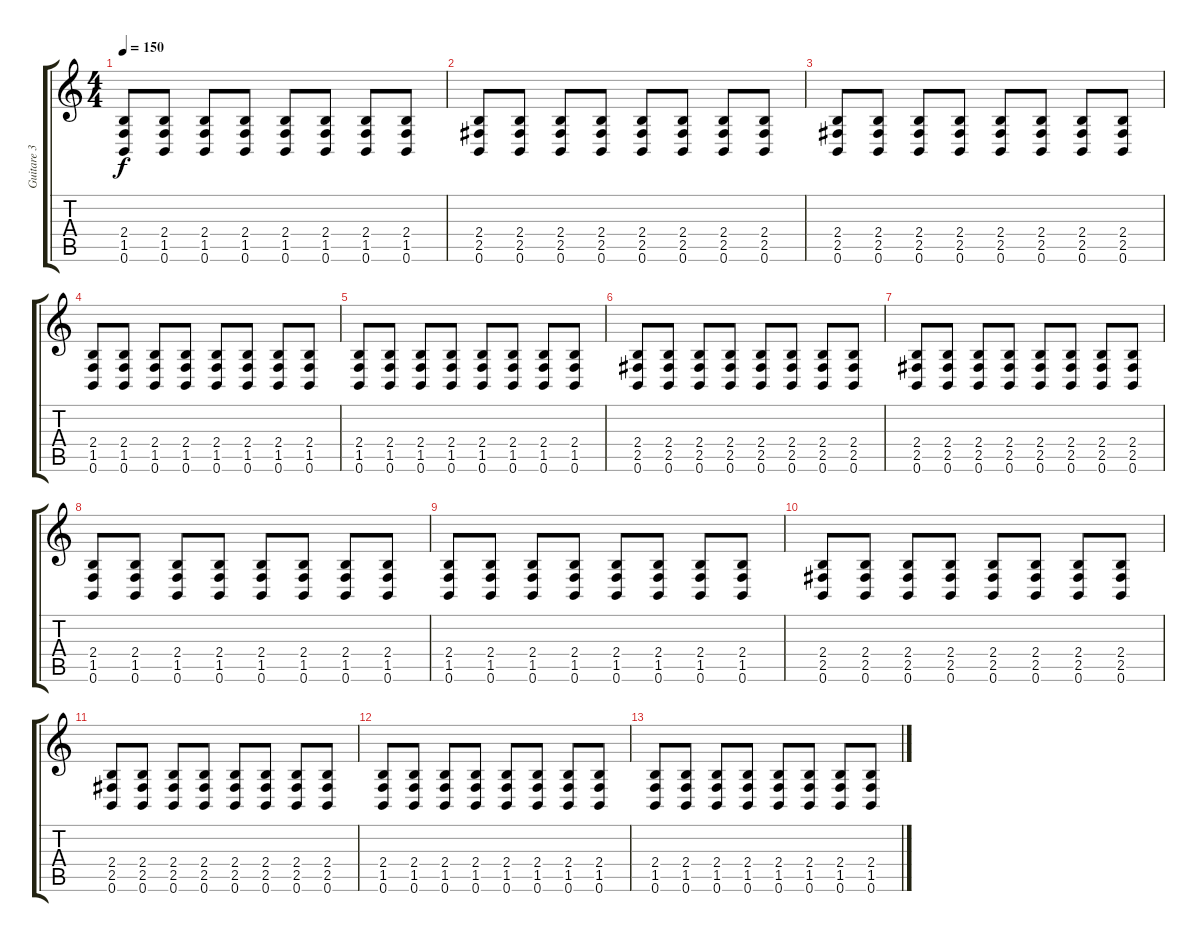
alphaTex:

\track ("Guitare 3" "Guitare 3") {instrument distortionguitar}
\staff {score tabs}
\tuning (B3 Gb3 D3 A2 E2 B1) {hide}
\ts (4 4)
\tempo 150
\clef g2
\ks c
(2.4 1.5 0.6).8{dy f} (2.4 1.5 0.6).8 (2.4 1.5 0.6).8 (2.4 1.5 0.6).8 (2.4 1.5 0.6).8 (2.4 1.5 0.6).8 (2.4 1.5 0.6).8 (2.4 1.5 0.6).8 |
(2.4 2.5 0.6).8 (2.4 2.5 0.6).8 (2.4 2.5 0.6).8 (2.4 2.5 0.6).8 (2.4 2.5 0.6).8 (2.4 2.5 0.6).8 (2.4 2.5 0.6).8 (2.4 2.5 0.6).8 |
(2.4 2.5 0.6).8 (2.4 2.5 0.6).8 (2.4 2.5 0.6).8 (2.4 2.5 0.6).8 (2.4 2.5 0.6).8 (2.4 2.5 0.6).8 (2.4 2.5 0.6).8 (2.4 2.5 0.6).8 |
(2.4 1.5 0.6).8 (2.4 1.5 0.6).8 (2.4 1.5 0.6).8 (2.4 1.5 0.6).8 (2.4 1.5 0.6).8 (2.4 1.5 0.6).8 (2.4 1.5 0.6).8 (2.4 1.5 0.6).8 |
(2.4 1.5 0.6).8 (2.4 1.5 0.6).8 (2.4 1.5 0.6).8 (2.4 1.5 0.6).8 (2.4 1.5 0.6).8 (2.4 1.5 0.6).8 (2.4 1.5 0.6).8 (2.4 1.5 0.6).8 |
(2.4 2.5 0.6).8 (2.4 2.5 0.6).8 (2.4 2.5 0.6).8 (2.4 2.5 0.6).8 (2.4 2.5 0.6).8 (2.4 2.5 0.6).8 (2.4 2.5 0.6).8 (2.4 2.5 0.6).8 |
(2.4 2.5 0.6).8 (2.4 2.5 0.6).8 (2.4 2.5 0.6).8 (2.4 2.5 0.6).8 (2.4 2.5 0.6).8 (2.4 2.5 0.6).8 (2.4 2.5 0.6).8 (2.4 2.5 0.6).8 |
(2.4 1.5 0.6).8 (2.4 1.5 0.6).8 (2.4 1.5 0.6).8 (2.4 1.5 0.6).8 (2.4 1.5 0.6).8 (2.4 1.5 0.6).8 (2.4 1.5 0.6).8 (2.4 1.5 0.6).8 |
(2.4 1.5 0.6).8 (2.4 1.5 0.6).8 (2.4 1.5 0.6).8 (2.4 1.5 0.6).8 (2.4 1.5 0.6).8 (2.4 1.5 0.6).8 (2.4 1.5 0.6).8 (2.4 1.5 0.6).8 |
(2.4 2.5 0.6).8 (2.4 2.5 0.6).8 (2.4 2.5 0.6).8 (2.4 2.5 0.6).8 (2.4 2.5 0.6).8 (2.4 2.5 0.6).8 (2.4 2.5 0.6).8 (2.4 2.5 0.6).8 |
(2.4 2.5 0.6).8 (2.4 2.5 0.6).8 (2.4 2.5 0.6).8 (2.4 2.5 0.6).8 (2.4 2.5 0.6).8 (2.4 2.5 0.6).8 (2.4 2.5 0.6).8 (2.4 2.5 0.6).8 |
(2.4 1.5 0.6).8 (2.4 1.5 0.6).8 (2.4 1.5 0.6).8 (2.4 1.5 0.6).8 (2.4 1.5 0.6).8 (2.4 1.5 0.6).8 (2.4 1.5 0.6).8 (2.4 1.5 0.6).8 |
(2.4 1.5 0.6).8 (2.4 1.5 0.6).8 (2.4 1.5 0.6).8 (2.4 1.5 0.6).8 (2.4 1.5 0.6).8 (2.4 1.5 0.6).8 (2.4 1.5 0.6).8 (2.4 1.5 0.6).8
